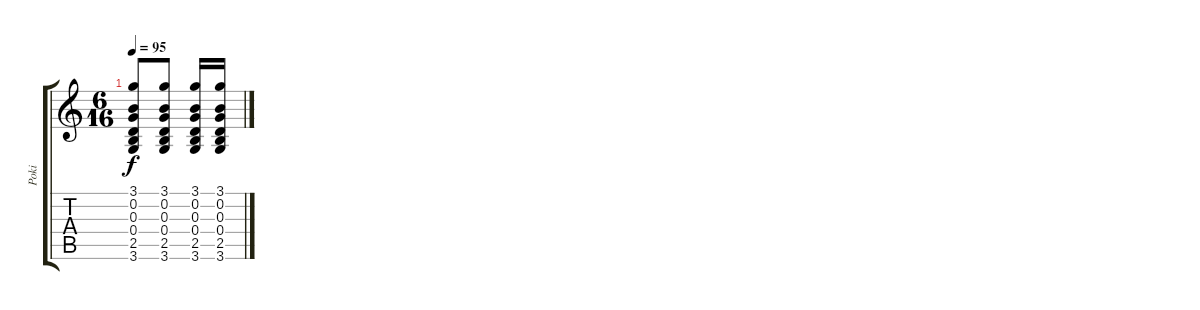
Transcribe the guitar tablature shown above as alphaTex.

\track ("Poki" "Poki") {instrument electricguitarclean}
\staff {score tabs}
\tuning (E4 B3 G3 D3 A2 E2) {hide}
\ts (6 16)
\tempo 95
\clef g2
\ks c
(3.1 0.2 0.3 0.4 2.5 3.6).8{dy f} (3.1 0.2 0.3 0.4 2.5 3.6).8 (3.1 0.2 0.3 0.4 2.5 3.6).16 (3.1 0.2 0.3 0.4 2.5 3.6).16
